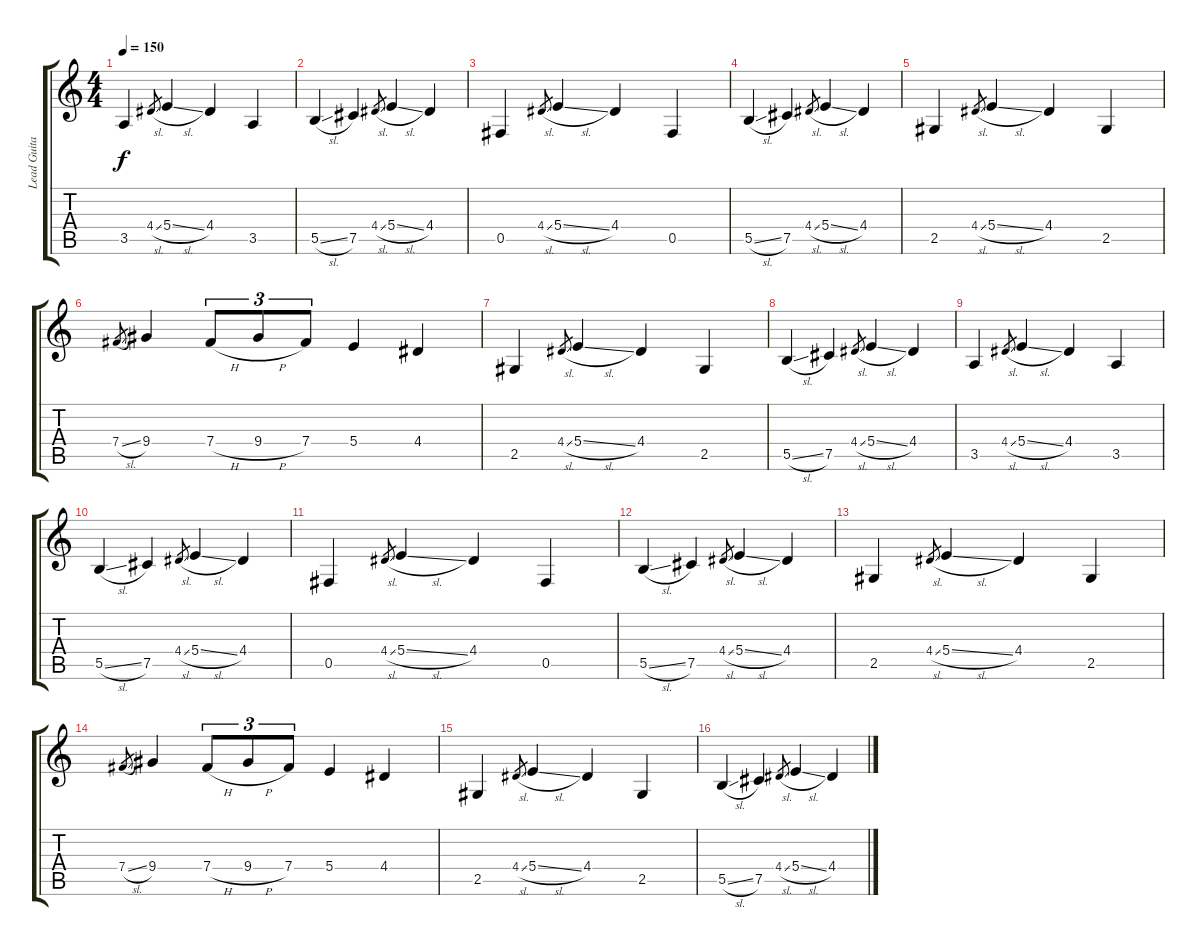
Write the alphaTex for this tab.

\track ("Lead Guitar" "Lead Guita") {instrument distortionguitar}
\staff {score tabs}
\tuning (Db4 Ab3 E3 B2 Gb2 B1) {hide}
\ts (4 4)
\tempo 150
\clef g2
\ks c
3.5.4{dy f} 4.4{sl}.8{gr} 5.4{sl}.4 4.4.4 3.5.4 |
5.5{sl}.4 7.5.4 4.4{sl}.8{gr} 5.4{sl}.4 4.4.4 |
0.5.4 4.4{sl}.8{gr} 5.4{sl}.4 4.4.4 0.5.4 |
5.5{sl}.4 7.5.4 4.4{sl}.8{gr} 5.4{sl}.4 4.4.4 |
2.5.4 4.4{sl}.8{gr} 5.4{sl}.4 4.4.4 2.5.4 |
7.4{sl}.8{gr} 9.4.4 7.4{h}.8{tu (3 2)} 9.4{h}.8{tu (3 2)} 7.4.8{tu (3 2)} 5.4.4 4.4.4 |
2.5.4 4.4{sl}.8{gr} 5.4{sl}.4 4.4.4 2.5.4 |
5.5{sl}.4 7.5.4 4.4{sl}.8{gr} 5.4{sl}.4 4.4.4 |
3.5.4 4.4{sl}.8{gr} 5.4{sl}.4 4.4.4 3.5.4 |
5.5{sl}.4 7.5.4 4.4{sl}.8{gr} 5.4{sl}.4 4.4.4 |
0.5.4 4.4{sl}.8{gr} 5.4{sl}.4 4.4.4 0.5.4 |
5.5{sl}.4 7.5.4 4.4{sl}.8{gr} 5.4{sl}.4 4.4.4 |
2.5.4 4.4{sl}.8{gr} 5.4{sl}.4 4.4.4 2.5.4 |
7.4{sl}.8{gr} 9.4.4 7.4{h}.8{tu (3 2)} 9.4{h}.8{tu (3 2)} 7.4.8{tu (3 2)} 5.4.4 4.4.4 |
2.5.4 4.4{sl}.8{gr} 5.4{sl}.4 4.4.4 2.5.4 |
5.5{sl}.4 7.5.4 4.4{sl}.8{gr} 5.4{sl}.4 4.4.4
